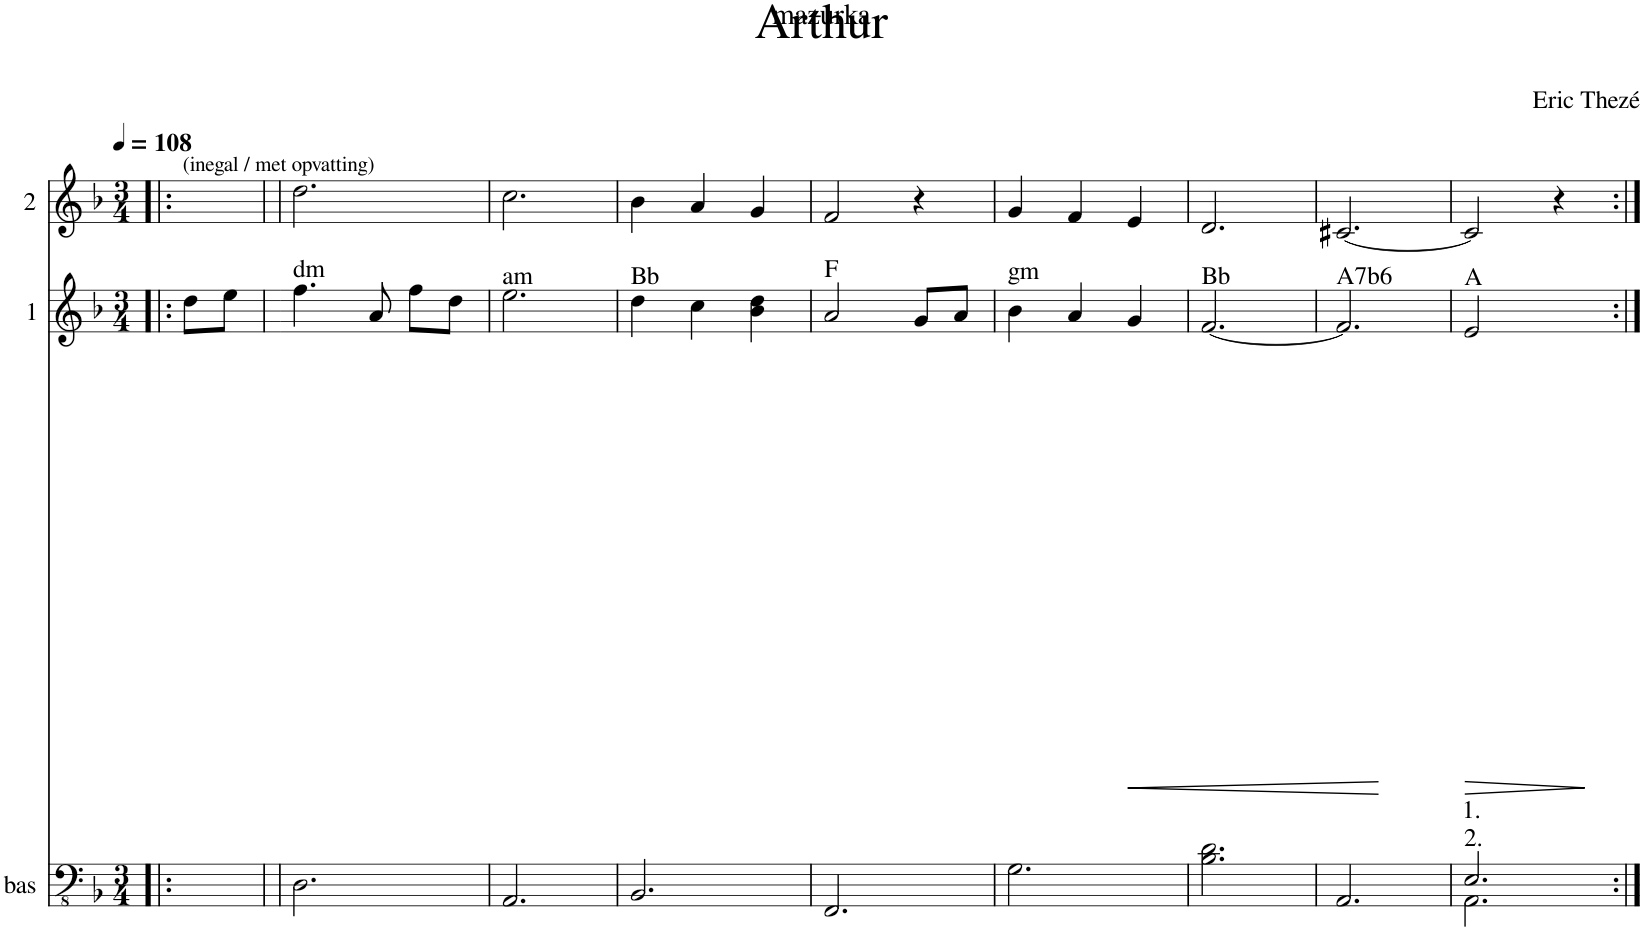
**kern	**kern	**dynam	**kern
*part3	*part2	*part2	*part1
*staff3	*staff2	*staff2	*staff1
*I"bas	*I"1	*	*I"2
*clefFv4	*clefG2	*	*clefG2
*Trd7c12	*	*	*
*k[b-]	*k[b-]	*	*k[b-]
*M3/4	*M3/4	*	*M3/4
*MM108	*MM108	*	*MM108
=1!|:	=1!|:	=1!|:	=1!|:
!	!	!	!LO:TX:a:t=(inegal / met opvatting)
2.ryy	8dd\L	.	2.ryy
.	8ee\J	.	.
.	2ryy	.	.
=2	=2	=2	=2
!	!LO:TX:a:t=dm	!	!
2.DD\	4.ff\	.	2.dd\
.	8a/	.	.
.	8ff\L	.	.
.	8dd\J	.	.
=3	=3	=3	=3
!	!LO:TX:a:t=am	!	!
2.AAA/	2.ee\	.	2.cc\
=4	=4	=4	=4
!	!LO:TX:a:t=Bb	!	!
2.BBB-/	4dd\	.	4b-\
.	4cc\	.	4a/
.	4b-\ 4dd\	.	4g/
=5	=5	=5	=5
!	!LO:TX:a:t=F	!	!
2.FFF/	2a/	.	2f/
.	8g/L	.	4r
.	8a/J	.	.
=6	=6	=6	=6
!	!LO:TX:a:t=gm	!	!
2.GG\	4b-\	.	4g/
.	4a/	.	4f/
!	!	!LO:HP:b	!
.	4g/	<	4e/
.	.	[	.
=7	=7	=7	=7
!	!LO:TX:a:t=Bb	!	!
2.BB-\ 2.D\	[2.f/	.	2.d/
=8	=8	=8	=8
!	!LO:TX:a:t=A7b6	!	!
2.AAA/	2.f/]	.	[2.c#X/
=9	=9	=9	=9
*^	*	*	*
!	!	!LO:TX:a:t=A	!	!
!LO:TX:a:t=1.	!	!	!	!
!LO:TX:a:t=2.	!	!	!	!
!	!	!	!LO:HP:b	!
2.EE/	2.AAA\	2e/	>	2c#/]
.	.	4ryy	.	4r
*v	*v	*	*	*
.	.	]	.
=:|!	=:|!	=:|!	=:|!
*-	*-	*-	*-
